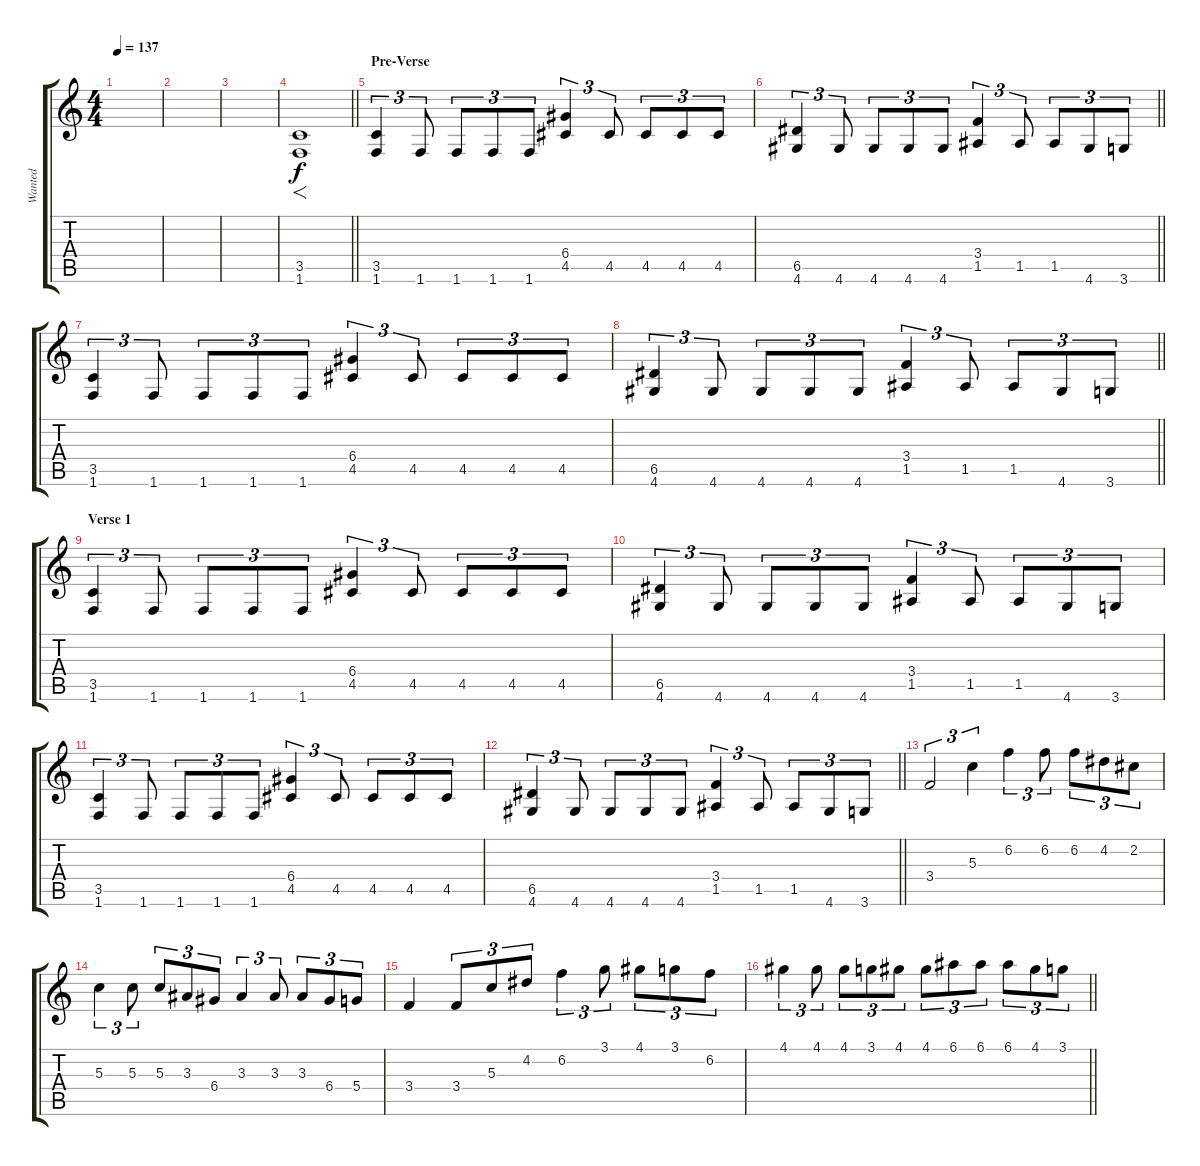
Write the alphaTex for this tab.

\track ("Wanted" "Wanted") {instrument distortionguitar}
\staff {score tabs}
\tuning (E4 B3 G3 D3 A2 E2) {hide}
\ts (4 4)
\tempo 137
\clef g2
\ks c
|
|
|
\barLineRight lightlight
(3.5 1.6).1{f} |
\section ("" "Pre-Verse")
(3.5 1.6).4{tu (3 2)} 1.6.8{tu (3 2)} 1.6.8{tu (3 2)} 1.6.8{tu (3 2)} 1.6.8{tu (3 2)} (6.4 4.5).4{tu (3 2)} 4.5.8{tu (3 2)} 4.5.8{tu (3 2)} 4.5.8{tu (3 2)} 4.5.8{tu (3 2)} |
\barLineRight lightlight
(6.5 4.6).4{tu (3 2)} 4.6.8{tu (3 2)} 4.6.8{tu (3 2)} 4.6.8{tu (3 2)} 4.6.8{tu (3 2)} (3.4 1.5).4{tu (3 2)} 1.5.8{tu (3 2)} 1.5.8{tu (3 2)} 4.6.8{tu (3 2)} 3.6.8{tu (3 2)} |
(3.5 1.6).4{tu (3 2)} 1.6.8{tu (3 2)} 1.6.8{tu (3 2)} 1.6.8{tu (3 2)} 1.6.8{tu (3 2)} (6.4 4.5).4{tu (3 2)} 4.5.8{tu (3 2)} 4.5.8{tu (3 2)} 4.5.8{tu (3 2)} 4.5.8{tu (3 2)} |
\barLineRight lightlight
(6.5 4.6).4{tu (3 2)} 4.6.8{tu (3 2)} 4.6.8{tu (3 2)} 4.6.8{tu (3 2)} 4.6.8{tu (3 2)} (3.4 1.5).4{tu (3 2)} 1.5.8{tu (3 2)} 1.5.8{tu (3 2)} 4.6.8{tu (3 2)} 3.6.8{tu (3 2)} |
\section ("" "Verse 1")
(3.5 1.6).4{tu (3 2)} 1.6.8{tu (3 2)} 1.6.8{tu (3 2)} 1.6.8{tu (3 2)} 1.6.8{tu (3 2)} (6.4 4.5).4{tu (3 2)} 4.5.8{tu (3 2)} 4.5.8{tu (3 2)} 4.5.8{tu (3 2)} 4.5.8{tu (3 2)} |
(6.5 4.6).4{tu (3 2)} 4.6.8{tu (3 2)} 4.6.8{tu (3 2)} 4.6.8{tu (3 2)} 4.6.8{tu (3 2)} (3.4 1.5).4{tu (3 2)} 1.5.8{tu (3 2)} 1.5.8{tu (3 2)} 4.6.8{tu (3 2)} 3.6.8{tu (3 2)} |
(3.5 1.6).4{tu (3 2)} 1.6.8{tu (3 2)} 1.6.8{tu (3 2)} 1.6.8{tu (3 2)} 1.6.8{tu (3 2)} (6.4 4.5).4{tu (3 2)} 4.5.8{tu (3 2)} 4.5.8{tu (3 2)} 4.5.8{tu (3 2)} 4.5.8{tu (3 2)} |
\barLineRight lightlight
(6.5 4.6).4{tu (3 2)} 4.6.8{tu (3 2)} 4.6.8{tu (3 2)} 4.6.8{tu (3 2)} 4.6.8{tu (3 2)} (3.4 1.5).4{tu (3 2)} 1.5.8{tu (3 2)} 1.5.8{tu (3 2)} 4.6.8{tu (3 2)} 3.6.8{tu (3 2)} |
\section ("" "")
3.4.2{tu (3 2)} 5.3.4{tu (3 2)} 6.2.4{tu (3 2)} 6.2.8{tu (3 2)} 6.2.8{tu (3 2)} 4.2.8{tu (3 2)} 2.2.8{tu (3 2)} |
5.3.4{tu (3 2)} 5.3.8{tu (3 2)} 5.3.8{tu (3 2)} 3.3.8{tu (3 2)} 6.4.8{tu (3 2)} 3.3.4{tu (3 2)} 3.3.8{tu (3 2)} 3.3.8{tu (3 2)} 6.4.8{tu (3 2)} 5.4.8{tu (3 2)} |
3.4.4 3.4.8{tu (3 2)} 5.3.8{tu (3 2)} 4.2.8{tu (3 2)} 6.2.4{tu (3 2)} 3.1.8{tu (3 2)} 4.1.8{tu (3 2)} 3.1.8{tu (3 2)} 6.2.8{tu (3 2)} |
\barLineRight lightlight
4.1.4{tu (3 2)} 4.1.8{tu (3 2)} 4.1.8{tu (3 2)} 3.1.8{tu (3 2)} 4.1.8{tu (3 2)} 4.1.8{tu (3 2)} 6.1.8{tu (3 2)} 6.1.8{tu (3 2)} 6.1.8{tu (3 2)} 4.1.8{tu (3 2)} 3.1.8{tu (3 2)}
